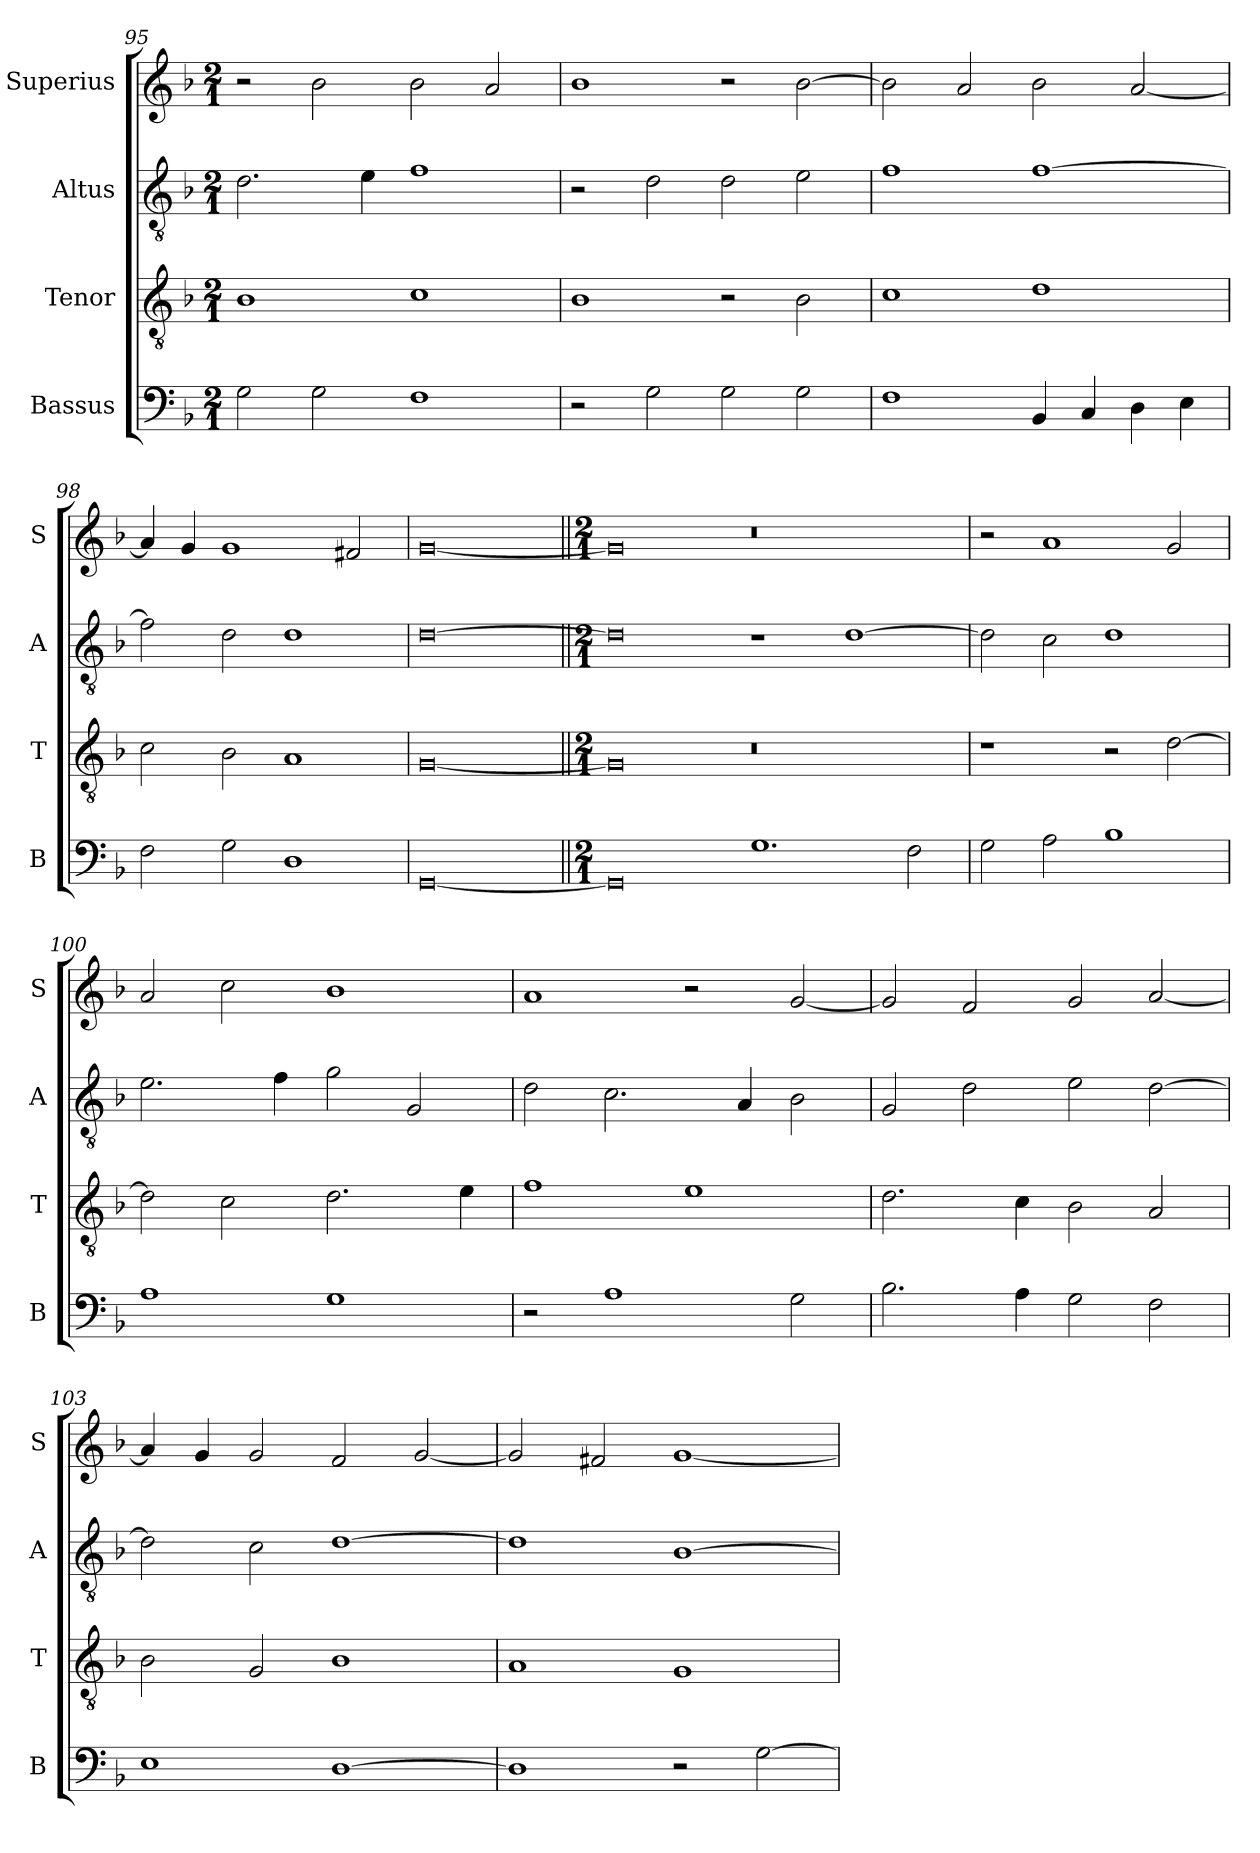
**kern	**kern	**kern	**kern
*part4	*part3	*part2	*part1
*staff4	*staff3	*staff2	*staff1
*I"Bassus	*I"Tenor	*I"Altus	*I"Superius
*I'B	*I'T	*I'A	*I'S
*clefF4	*clefGv2	*clefGv2	*clefG2
*k[b-]	*k[b-]	*k[b-]	*k[b-]
*F:	*F:	*F:	*F:
*M2/1	*M2/1	*M2/1	*M2/1
=95	=95	=95	=95
2G	1B-	2.d	2r
2G	.	.	2b-
.	.	4e	.
1F	1c	1f	2b-
.	.	.	2a
=96	=96	=96	=96
2r	1B-	2r	1b-
2G	.	2d	.
2G	2r	2d	2r
2G	2B-	2e	[2b-
=97	=97	=97	=97
1F	1c	1f	2b-]
.	.	.	2a
4BB-	1d	[1f	2b-
4C	.	.	.
4D	.	.	[2a
4E	.	.	.
=98	=98	=98	=98
2F	2c	2f]	4a]
.	.	.	4g
2G	2B-	2d	1g
1D	1A	1d	.
.	.	.	2f#X
=	=	=	=
[0GG	[0G	[0d	[0g
=||	=||	=||	=||
*M2/1	*M2/1	*M2/1	*M2/1
0GG]	0G]	0d]	0g]
1.G	0r	1r	0r
.	.	[1d	.
2F	.	.	.
=99	=99	=99	=99
2G	1r	2d]	2r
2A	.	2c	1a
1B-	2r	1d	.
.	[2d	.	2g
=100	=100	=100	=100
1A	2d]	2.e	2a
.	2c	.	2cc
.	.	4f	.
1G	2.d	2g	1b-
.	.	2G	.
.	4e	.	.
=101	=101	=101	=101
2r	1f	2d	1a
1A	.	2.c	.
.	1e	.	2r
.	.	4A	.
2G	.	2B-	[2g
=102	=102	=102	=102
2.B-	2.d	2G	2g]
.	.	2d	2f
4A	4c	.	.
2G	2B-	2e	2g
2F	2A	[2d	[2a
=103	=103	=103	=103
1E	2B-	2d]	4a]
.	.	.	4g
.	2G	2c	2g
[1D	1B-	[1d	2f
.	.	.	[2g
=104	=104	=104	=104
1D]	1A	1d]	2g]
.	.	.	2f#X
2r	1G	[1B-	[1g
[2G	.	.	.
=	=	=	=
*-	*-	*-	*-
